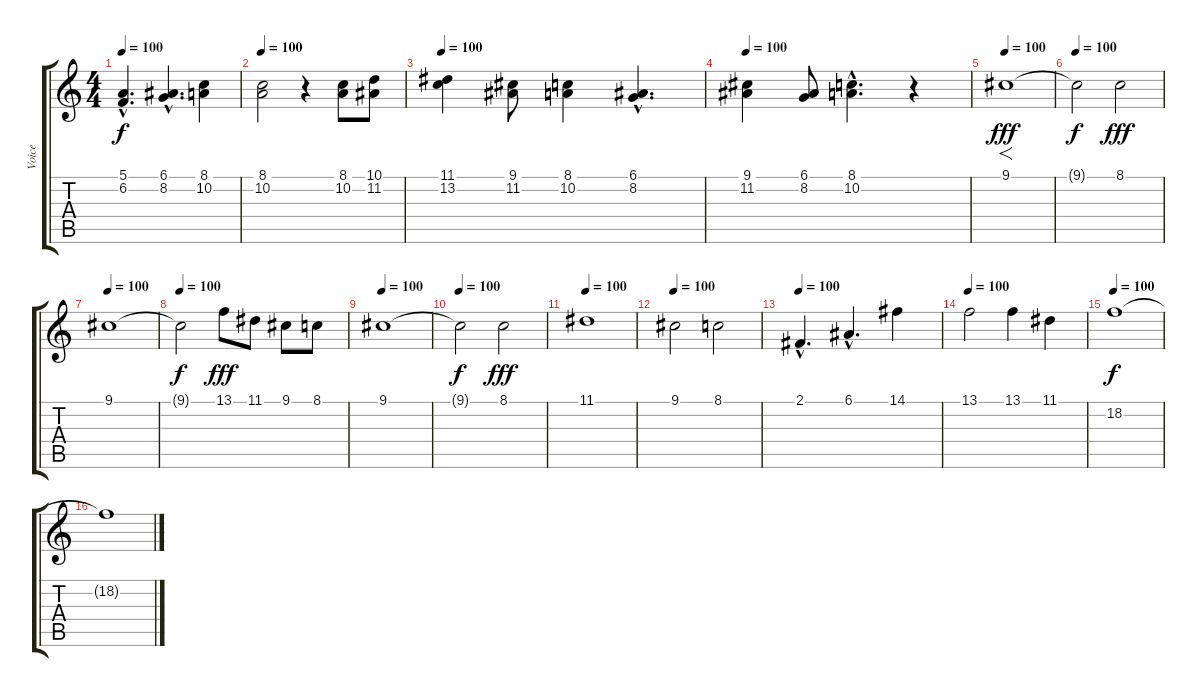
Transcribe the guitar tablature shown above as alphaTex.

\track ("Voice" "Voice") {instrument lead6voice}
\staff {score tabs}
\tuning (E4 B3 G3 D3 A2 E2) {hide}
\ts (4 4)
\tempo 100
\clef g2
\ks c
(5.1{hac} 6.2{hac}).4{d dy f} (6.1{hac} 8.2{hac}).4{d} (8.1 10.2).4 |
\tempo 100
(8.1 10.2).2 r.4 (8.1 10.2).8 (10.1 11.2).8 |
\tempo 100
(11.1 13.2).4 (9.1 11.2).8 (8.1 10.2).4 (6.1{hac} 8.2{hac}).4{d} |
\tempo 100
(9.1 11.2).4 (6.1 8.2).8 (8.1{hac} 10.2{hac}).4{d} r.4 |
\tempo 100
9.1.1{f dy fff} |
\tempo 100
9.1{t}.2{dy f} 8.1.2{dy fff} |
\tempo 100
9.1.1 |
\tempo 100
9.1{t}.2{dy f} 13.1.8{dy fff} 11.1.8 9.1.8 8.1.8 |
\tempo 100
9.1.1 |
\tempo 100
9.1{t}.2{dy f} 8.1.2{dy fff} |
\tempo 100
11.1.1 |
\tempo 100
9.1.2 8.1.2 |
\tempo 100
2.1{hac}.4{d} 6.1{hac}.4{d} 14.1.4 |
\tempo 100
13.1.2 13.1.4 11.1.4 |
\tempo 100
18.2.1{dy f volume 0} |
18.2{t}.1
